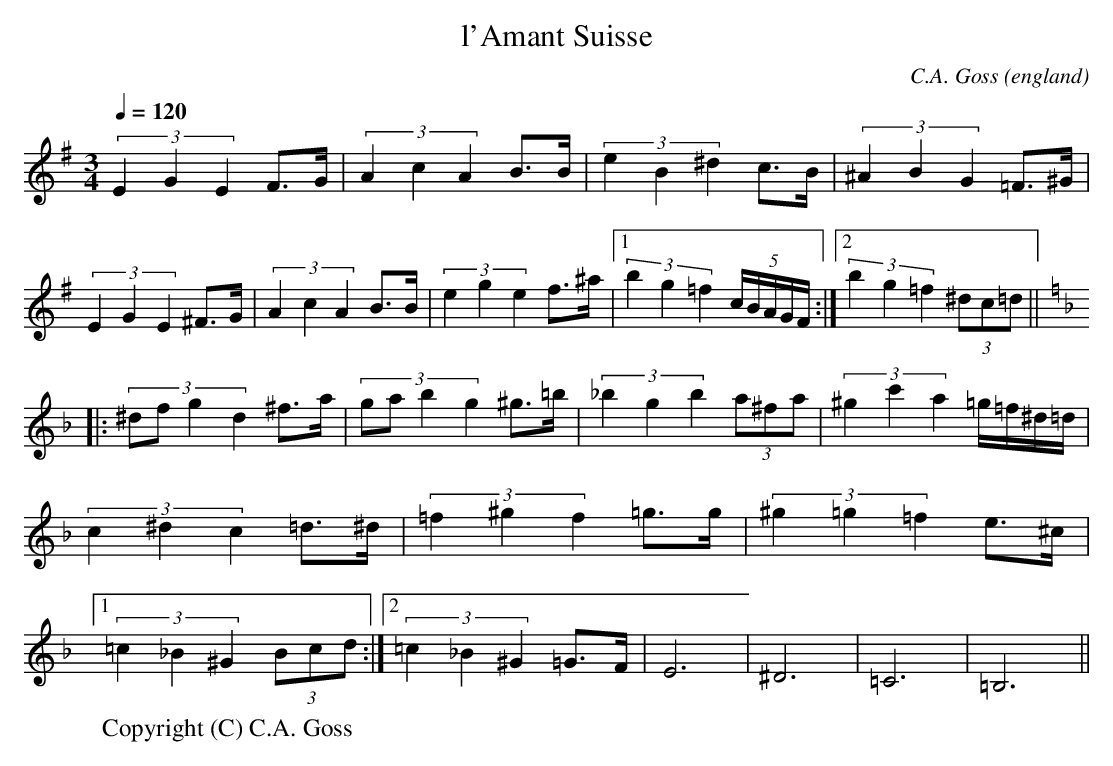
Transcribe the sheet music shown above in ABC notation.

X:1
T:l'Amant Suisse
O:england
Q:1/4=120
M:3/4
C:C.A. Goss
K:Em
(3:2:3E2G2E2 F>G| (3:2:3A2c2A2 B>B| \
(3:2:3e2B2^d2 c>B| (3:2:3^A2B2G2 =F>^G|
(3:2:3E2G2E2 ^F>G | (3:2:3A2c2A2 B>B|\
(3:2:3e2g2e2 f>^a \
|1 (3:2:3b2g2=f2 (5c/B/A/G/F/ :|2 \
(3:2:3b2g2=f2 (3^dc=d ||
K:Dm
|: (3:2:4^dfg2d2 ^f>a| (3:2:4gab2g2 ^g>=b | \
(3:2:3_b2g2b2 (3a^fa| (3:2:3^g2c'2a2 =g/=f/^d/=d/ |
(3:2:3c2^d2c2 =d>^d| (3:2:3=f2^g2f2 =g>g |\
(3:2:3^g2=g2=f2 e>^c \
|1 (3:2:3=c2_B2^G2 (3Bcd \
:|2 (3:2:3=c2_B2^G2 =G>F | E6 | ^D6 | =C6 | =B,6 ||
W:Copyright (C) C.A. Goss
